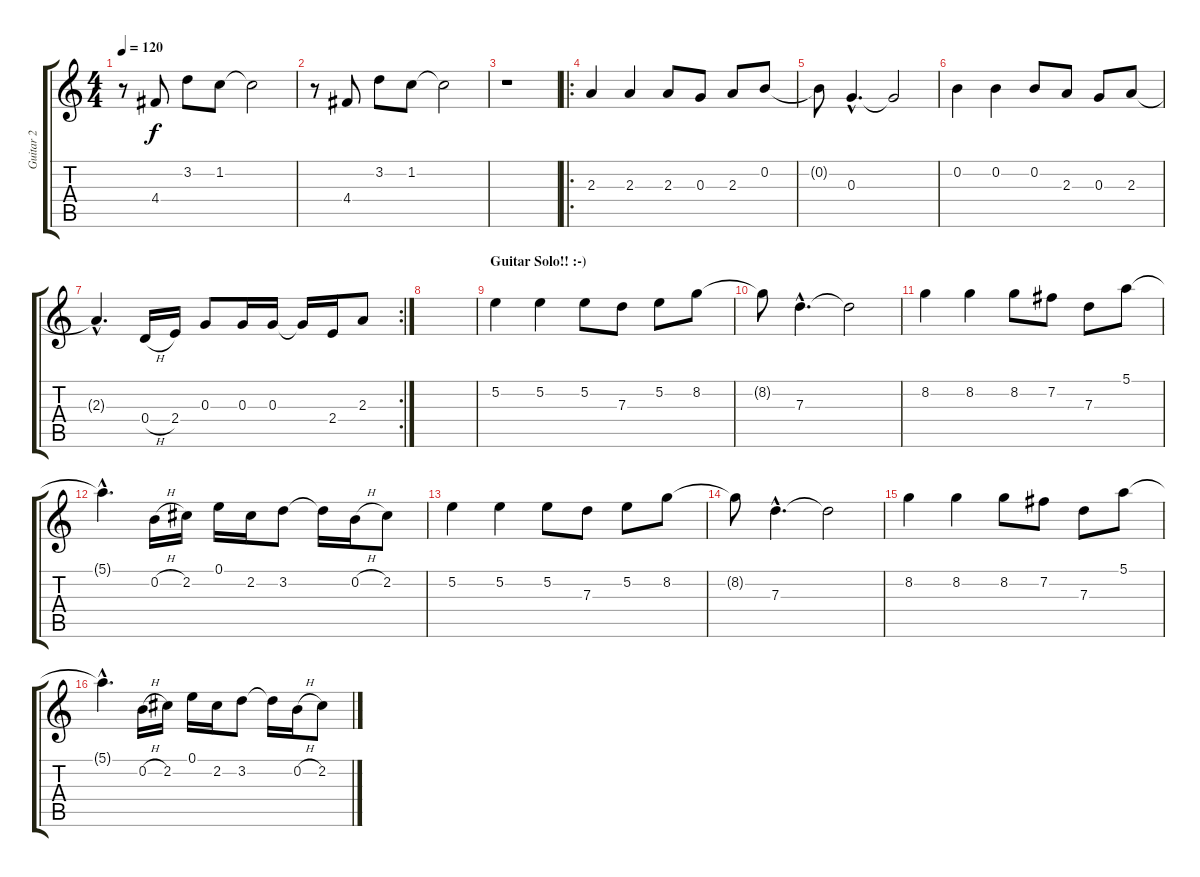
\track ("Guitar 2" "Guitar 2") {instrument electricguitarclean}
\staff {score tabs}
\tuning (E4 B3 G3 D3 A2 E2) {hide}
\ts (4 4)
\tempo 120
\clef g2
\ks c
r.8{dy f} 4.4.8 3.2.8 1.2.8 1.2{t}.2 |
r.8 4.4.8 3.2.8 1.2.8 1.2{t}.2 |
r.1 |
\ro
2.3.4 2.3.4 2.3.8 0.3.8 2.3.8 0.2.8 |
0.2{t}.8 0.3{hac}.4{d} 0.3{t}.2 |
0.2.4 0.2.4 0.2.8 2.3.8 0.3.8 2.3.8 |
\rc 2
2.3{hac t}.4{d} 0.4{h}.16 2.4.16 0.3.8 0.3.16 0.3.16 0.3{t}.16 2.4.16 2.3.8 |
|
\section ("" "Guitar Solo!! :-)")
5.2.4 5.2.4 5.2.8 7.3.8 5.2.8 8.2.8 |
8.2{t}.8 7.3{hac}.4{d} 7.3{t}.2 |
8.2.4 8.2.4 8.2.8 7.2.8 7.3.8 5.1.8 |
5.1{hac t}.4{d} 0.2{h}.16 2.2.16 0.1.16 2.2.16 3.2.8 3.2{t}.16 0.2{h}.16 2.2.8 |
5.2.4 5.2.4 5.2.8 7.3.8 5.2.8 8.2.8 |
8.2{t}.8 7.3{hac}.4{d} 7.3{t}.2 |
8.2.4 8.2.4 8.2.8 7.2.8 7.3.8 5.1.8 |
5.1{hac t}.4{d} 0.2{h}.16 2.2.16 0.1.16 2.2.16 3.2.8 3.2{t}.16 0.2{h}.16 2.2.8
